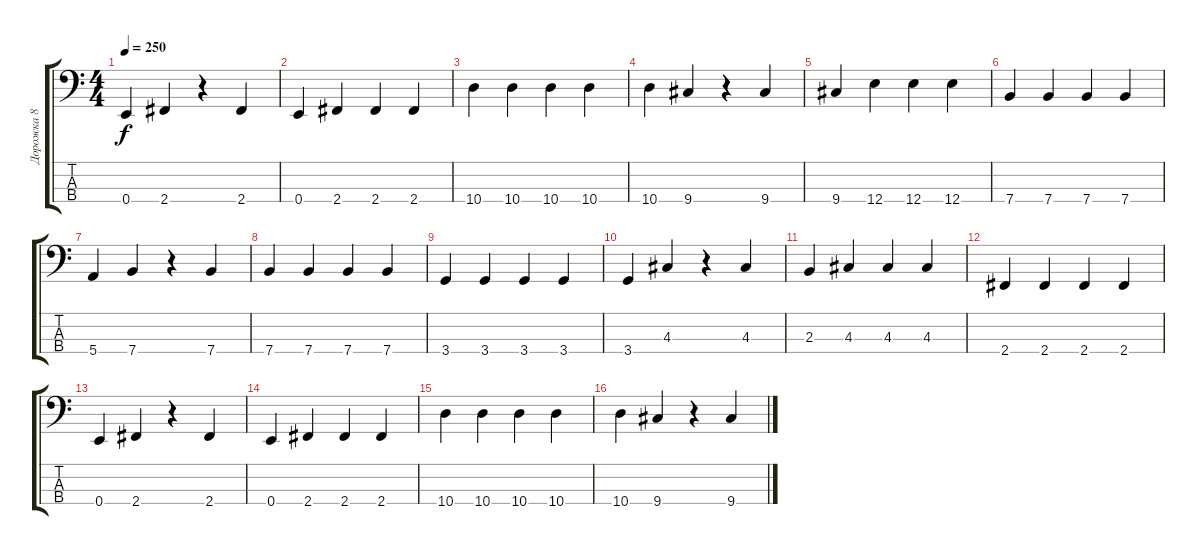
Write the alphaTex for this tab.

\track ("Дорожка 8" "Дорожка 8") {instrument electricbasspick}
\staff {score tabs}
\tuning (G2 D2 A1 E1) {hide}
\ts (4 4)
\tempo 250
\clef f4
\ks c
0.4.4{dy f} 2.4.4 r.4 2.4.4 |
0.4.4 2.4.4 2.4.4 2.4.4 |
10.4.4 10.4.4 10.4.4 10.4.4 |
10.4.4 9.4.4 r.4 9.4.4 |
9.4.4 12.4.4 12.4.4 12.4.4 |
7.4.4 7.4.4 7.4.4 7.4.4 |
5.4.4 7.4.4 r.4 7.4.4 |
7.4.4 7.4.4 7.4.4 7.4.4 |
3.4.4 3.4.4 3.4.4 3.4.4 |
3.4.4 4.3.4 r.4 4.3.4 |
2.3.4 4.3.4 4.3.4 4.3.4 |
2.4.4 2.4.4 2.4.4 2.4.4 |
0.4.4 2.4.4 r.4 2.4.4 |
0.4.4 2.4.4 2.4.4 2.4.4 |
10.4.4 10.4.4 10.4.4 10.4.4 |
10.4.4 9.4.4 r.4 9.4.4
